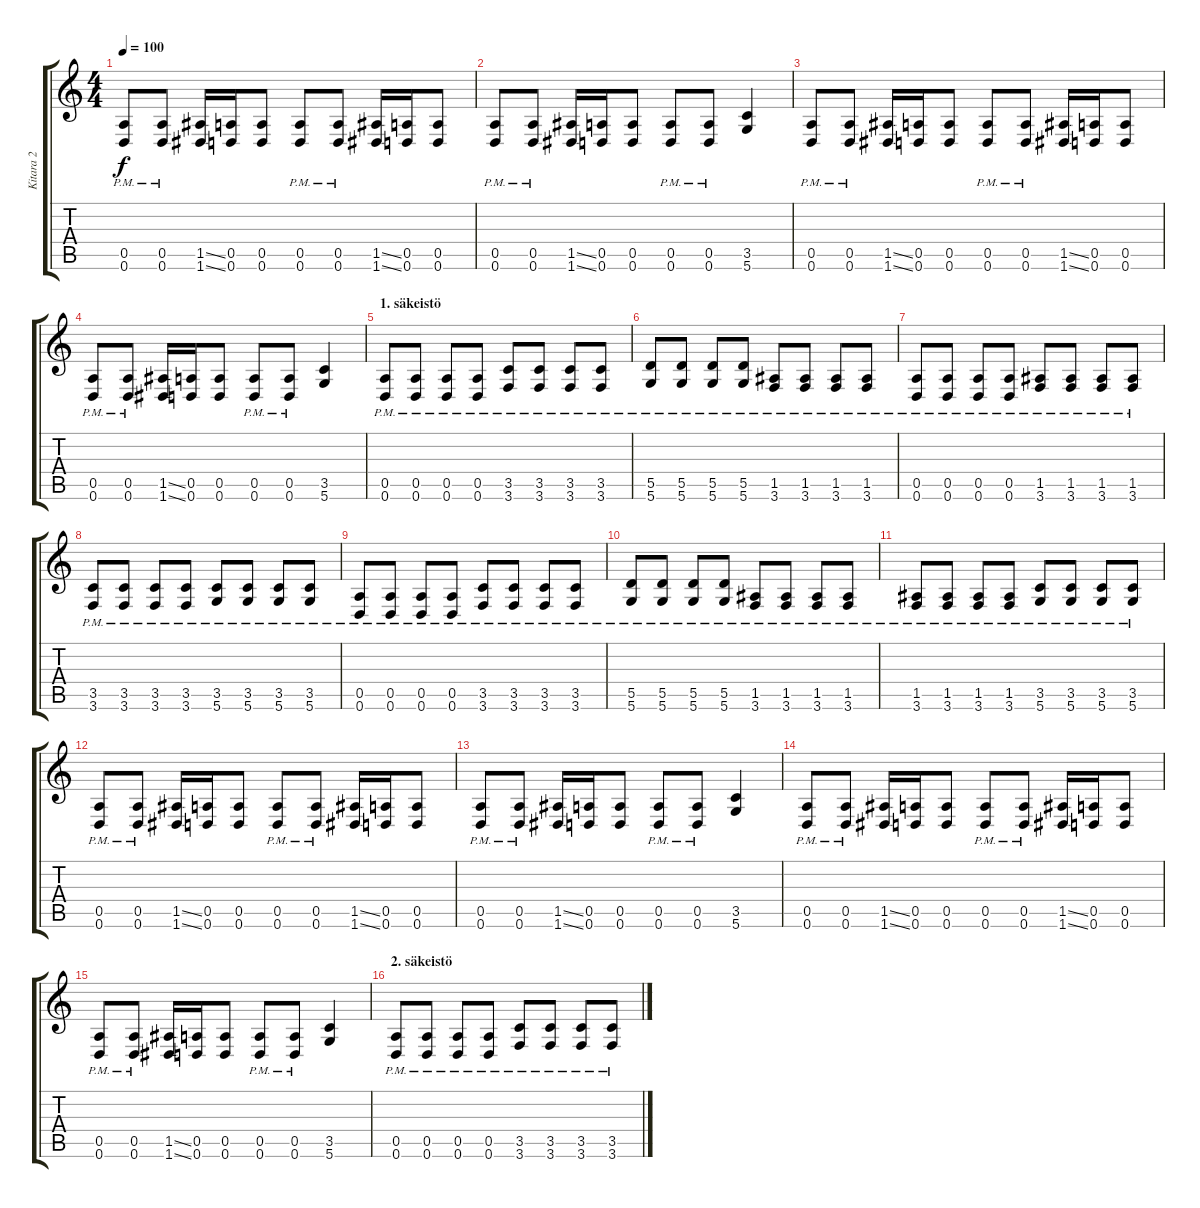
\track ("Kitara 2" "Kitara 2") {instrument distortionguitar}
\staff {score tabs}
\tuning (E4 B3 G3 D3 A2 D2) {hide}
\ts (4 4)
\tempo 100
\clef g2
\ks c
(0.5{pm} 0.6{pm}).8{dy f} (0.5{pm} 0.6{pm}).8 (1.5{ss} 1.6{ss}).16 (0.5 0.6).16 (0.5 0.6).8 (0.5{pm} 0.6{pm}).8 (0.5{pm} 0.6{pm}).8 (1.5{ss} 1.6{ss}).16 (0.5 0.6).16 (0.5 0.6).8 |
(0.5{pm} 0.6{pm}).8 (0.5{pm} 0.6{pm}).8 (1.5{ss} 1.6{ss}).16 (0.5 0.6).16 (0.5 0.6).8 (0.5{pm} 0.6{pm}).8 (0.5{pm} 0.6{pm}).8 (3.5 5.6).4 |
(0.5{pm} 0.6{pm}).8 (0.5{pm} 0.6{pm}).8 (1.5{ss} 1.6{ss}).16 (0.5 0.6).16 (0.5 0.6).8 (0.5{pm} 0.6{pm}).8 (0.5{pm} 0.6{pm}).8 (1.5{ss} 1.6{ss}).16 (0.5 0.6).16 (0.5 0.6).8 |
(0.5{pm} 0.6{pm}).8 (0.5{pm} 0.6{pm}).8 (1.5{ss} 1.6{ss}).16 (0.5 0.6).16 (0.5 0.6).8 (0.5{pm} 0.6{pm}).8 (0.5{pm} 0.6{pm}).8 (3.5 5.6).4 |
\section ("" "1. säkeistö")
(0.5{pm} 0.6{pm}).8 (0.5{pm} 0.6{pm}).8 (0.5{pm} 0.6{pm}).8 (0.5{pm} 0.6{pm}).8 (3.5{pm} 3.6{pm}).8 (3.5{pm} 3.6{pm}).8 (3.5{pm} 3.6{pm}).8 (3.5{pm} 3.6{pm}).8 |
(5.5{pm} 5.6{pm}).8 (5.5{pm} 5.6{pm}).8 (5.5{pm} 5.6{pm}).8 (5.5{pm} 5.6{pm}).8 (1.5{pm} 3.6{pm}).8 (1.5{pm} 3.6{pm}).8 (1.5{pm} 3.6{pm}).8 (1.5{pm} 3.6{pm}).8 |
(0.5{pm} 0.6{pm}).8 (0.5{pm} 0.6{pm}).8 (0.5{pm} 0.6{pm}).8 (0.5{pm} 0.6{pm}).8 (1.5{pm} 3.6{pm}).8 (1.5{pm} 3.6{pm}).8 (1.5{pm} 3.6{pm}).8 (1.5{pm} 3.6{pm}).8 |
(3.5{pm} 3.6{pm}).8 (3.5{pm} 3.6{pm}).8 (3.5{pm} 3.6{pm}).8 (3.5{pm} 3.6{pm}).8 (3.5{pm} 5.6{pm}).8 (3.5{pm} 5.6{pm}).8 (3.5{pm} 5.6{pm}).8 (3.5{pm} 5.6{pm}).8 |
(0.5{pm} 0.6{pm}).8 (0.5{pm} 0.6{pm}).8 (0.5{pm} 0.6{pm}).8 (0.5{pm} 0.6{pm}).8 (3.5{pm} 3.6{pm}).8 (3.5{pm} 3.6{pm}).8 (3.5{pm} 3.6{pm}).8 (3.5{pm} 3.6{pm}).8 |
(5.5{pm} 5.6{pm}).8 (5.5{pm} 5.6{pm}).8 (5.5{pm} 5.6{pm}).8 (5.5{pm} 5.6{pm}).8 (1.5{pm} 3.6{pm}).8 (1.5{pm} 3.6{pm}).8 (1.5{pm} 3.6{pm}).8 (1.5{pm} 3.6{pm}).8 |
(1.5{pm} 3.6{pm}).8 (1.5{pm} 3.6{pm}).8 (1.5{pm} 3.6{pm}).8 (1.5{pm} 3.6{pm}).8 (3.5{pm} 5.6{pm}).8 (3.5{pm} 5.6{pm}).8 (3.5{pm} 5.6{pm}).8 (3.5{pm} 5.6{pm}).8 |
(0.5{pm} 0.6{pm}).8 (0.5{pm} 0.6{pm}).8 (1.5{ss} 1.6{ss}).16 (0.5 0.6).16 (0.5 0.6).8 (0.5{pm} 0.6{pm}).8 (0.5{pm} 0.6{pm}).8 (1.5{ss} 1.6{ss}).16 (0.5 0.6).16 (0.5 0.6).8 |
(0.5{pm} 0.6{pm}).8 (0.5{pm} 0.6{pm}).8 (1.5{ss} 1.6{ss}).16 (0.5 0.6).16 (0.5 0.6).8 (0.5{pm} 0.6{pm}).8 (0.5{pm} 0.6{pm}).8 (3.5 5.6).4 |
(0.5{pm} 0.6{pm}).8 (0.5{pm} 0.6{pm}).8 (1.5{ss} 1.6{ss}).16 (0.5 0.6).16 (0.5 0.6).8 (0.5{pm} 0.6{pm}).8 (0.5{pm} 0.6{pm}).8 (1.5{ss} 1.6{ss}).16 (0.5 0.6).16 (0.5 0.6).8 |
(0.5{pm} 0.6{pm}).8 (0.5{pm} 0.6{pm}).8 (1.5{ss} 1.6{ss}).16 (0.5 0.6).16 (0.5 0.6).8 (0.5{pm} 0.6{pm}).8 (0.5{pm} 0.6{pm}).8 (3.5 5.6).4 |
\section ("" "2. säkeistö")
(0.5{pm} 0.6{pm}).8 (0.5{pm} 0.6{pm}).8 (0.5{pm} 0.6{pm}).8 (0.5{pm} 0.6{pm}).8 (3.5{pm} 3.6{pm}).8 (3.5{pm} 3.6{pm}).8 (3.5{pm} 3.6{pm}).8 (3.5{pm} 3.6{pm}).8
